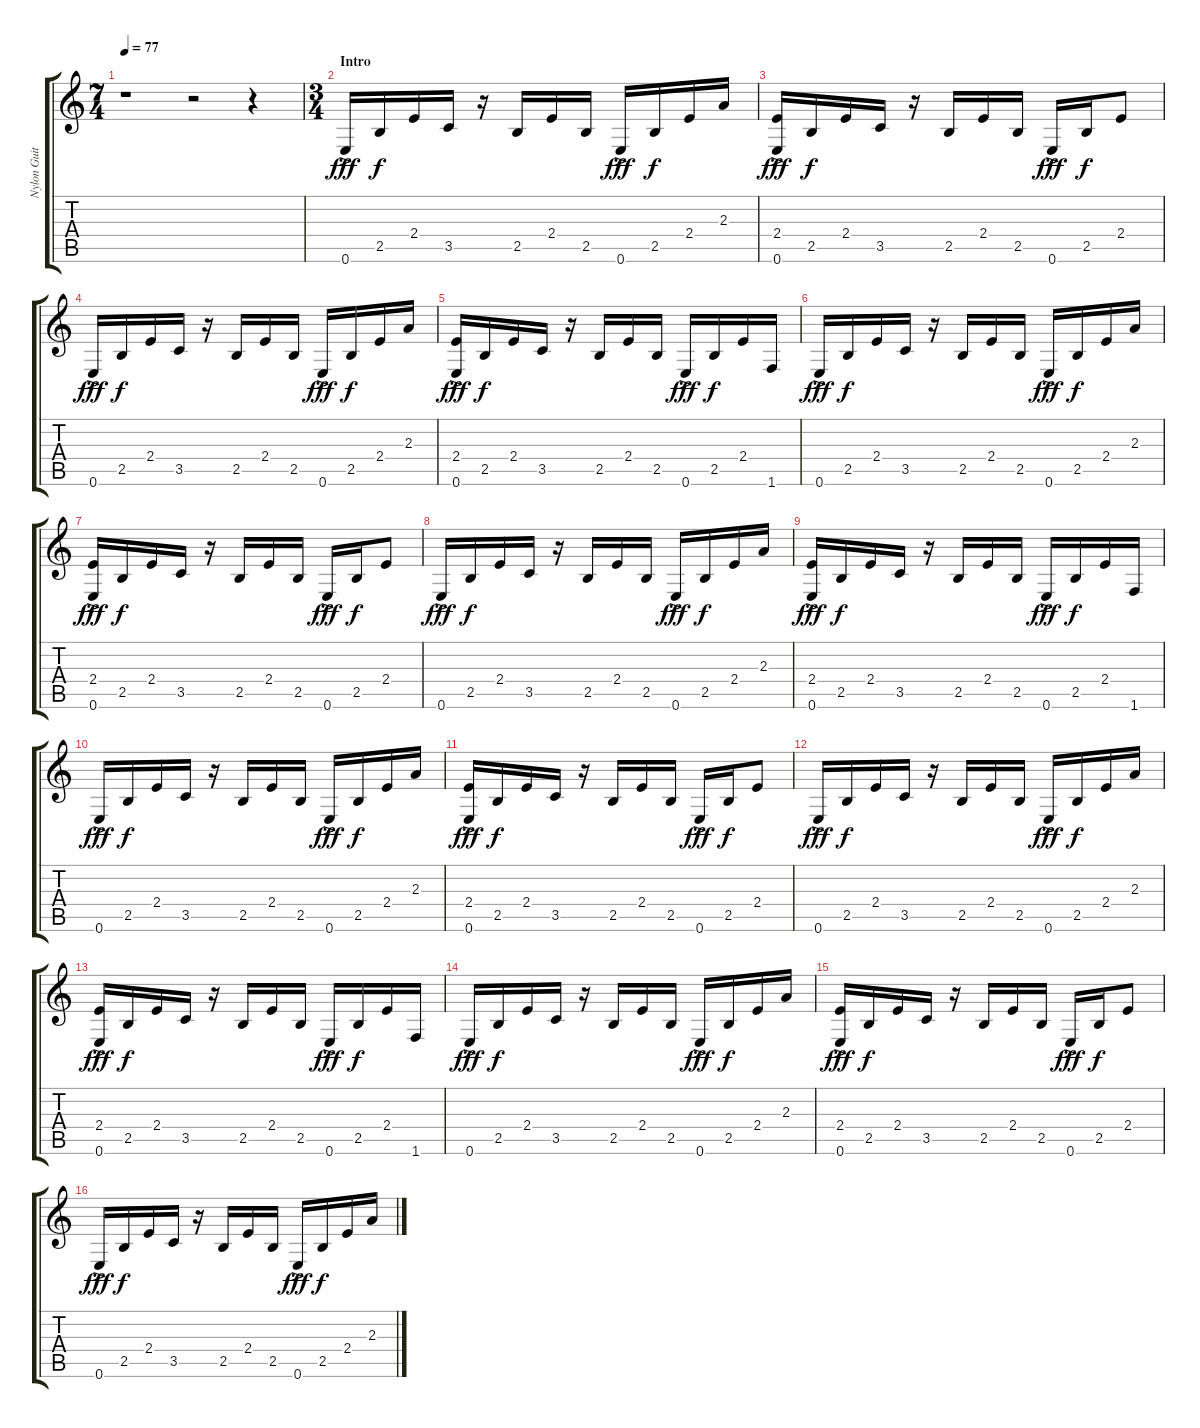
\track ("Nylon Guitar" "Nylon Guit") {instrument acousticguitarnylon}
\staff {score tabs}
\tuning (E4 B3 G3 D3 A2 E2) {hide}
\ts (7 4)
\tempo 77
\clef g2
\ks c
r.1{dy fff instrument acousticguitarnylon} r.2 r.4 |
\ts (3 4)
\section ("" "Intro")
0.6{ac}.16{balance 8} 2.5.16{dy f} 2.4.16 3.5.16 r.16 2.5.16 2.4.16 2.5.16 0.6{ac}.16{dy fff} 2.5.16{dy f} 2.4.16 2.3.16 |
(2.4 0.6{ac}).16{dy fff} 2.5.16{dy f} 2.4.16 3.5.16 r.16 2.5.16 2.4.16 2.5.16 0.6{ac}.16{dy fff} 2.5.16{dy f} 2.4.8 |
0.6{ac}.16{dy fff} 2.5.16{dy f} 2.4.16 3.5.16 r.16 2.5.16 2.4.16 2.5.16 0.6{ac}.16{dy fff} 2.5.16{dy f} 2.4.16 2.3.16 |
(2.4 0.6{ac}).16{dy fff} 2.5.16{dy f} 2.4.16 3.5.16 r.16 2.5.16 2.4.16 2.5.16 0.6{ac}.16{dy fff} 2.5.16{dy f} 2.4.16 1.6.16 |
0.6{ac}.16{dy fff} 2.5.16{dy f} 2.4.16 3.5.16 r.16 2.5.16 2.4.16 2.5.16 0.6{ac}.16{dy fff} 2.5.16{dy f} 2.4.16 2.3.16 |
(2.4 0.6{ac}).16{dy fff} 2.5.16{dy f} 2.4.16 3.5.16 r.16 2.5.16 2.4.16 2.5.16 0.6{ac}.16{dy fff} 2.5.16{dy f} 2.4.8 |
0.6{ac}.16{dy fff} 2.5.16{dy f} 2.4.16 3.5.16 r.16 2.5.16 2.4.16 2.5.16 0.6{ac}.16{dy fff} 2.5.16{dy f} 2.4.16 2.3.16 |
(2.4 0.6{ac}).16{dy fff} 2.5.16{dy f} 2.4.16 3.5.16 r.16 2.5.16 2.4.16 2.5.16 0.6{ac}.16{dy fff} 2.5.16{dy f} 2.4.16 1.6.16 |
0.6{ac}.16{dy fff balance 2} 2.5.16{dy f} 2.4.16 3.5.16 r.16 2.5.16 2.4.16 2.5.16 0.6{ac}.16{dy fff} 2.5.16{dy f} 2.4.16 2.3.16 |
(2.4 0.6{ac}).16{dy fff} 2.5.16{dy f} 2.4.16 3.5.16 r.16 2.5.16 2.4.16 2.5.16 0.6{ac}.16{dy fff} 2.5.16{dy f} 2.4.8 |
0.6{ac}.16{dy fff} 2.5.16{dy f} 2.4.16 3.5.16 r.16 2.5.16 2.4.16 2.5.16 0.6{ac}.16{dy fff} 2.5.16{dy f} 2.4.16 2.3.16 |
(2.4 0.6{ac}).16{dy fff} 2.5.16{dy f} 2.4.16 3.5.16 r.16 2.5.16 2.4.16 2.5.16 0.6{ac}.16{dy fff} 2.5.16{dy f} 2.4.16 1.6.16 |
0.6{ac}.16{dy fff} 2.5.16{dy f} 2.4.16 3.5.16 r.16 2.5.16 2.4.16 2.5.16 0.6{ac}.16{dy fff} 2.5.16{dy f} 2.4.16 2.3.16 |
(2.4 0.6{ac}).16{dy fff} 2.5.16{dy f} 2.4.16 3.5.16 r.16 2.5.16 2.4.16 2.5.16 0.6{ac}.16{dy fff} 2.5.16{dy f} 2.4.8 |
0.6{ac}.16{dy fff} 2.5.16{dy f} 2.4.16 3.5.16 r.16 2.5.16 2.4.16 2.5.16 0.6{ac}.16{dy fff} 2.5.16{dy f} 2.4.16 2.3.16
